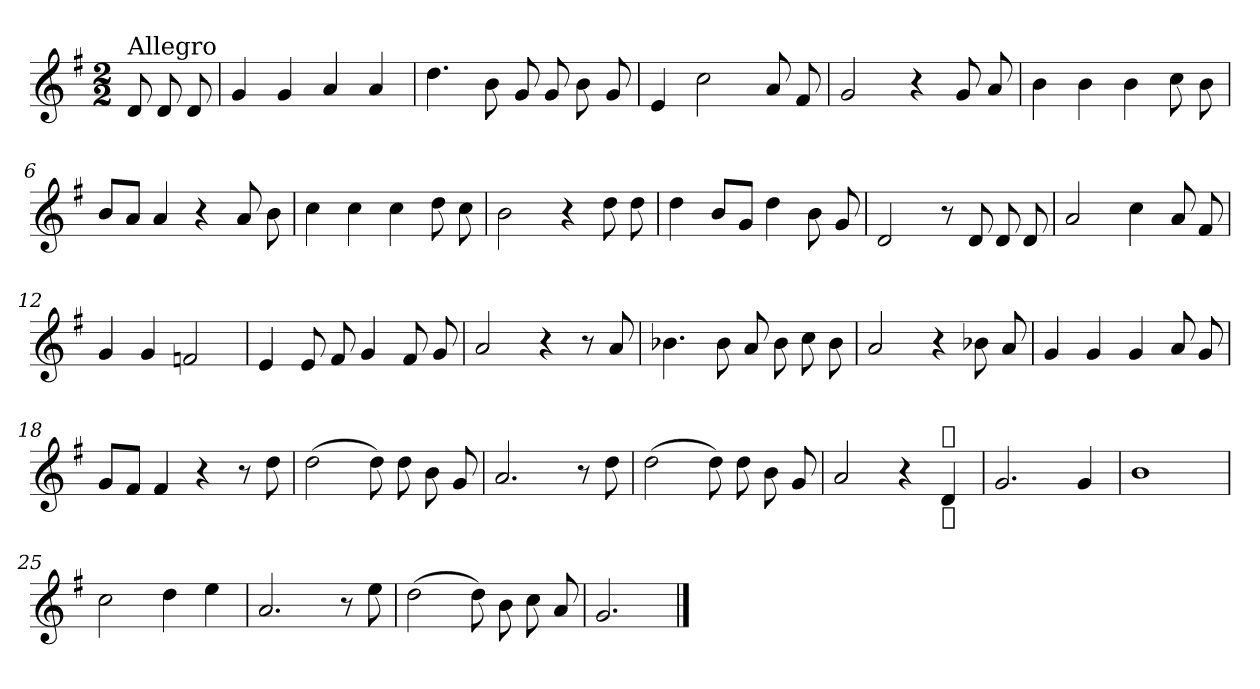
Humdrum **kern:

**kern
*part1
*staff1
*clefG2
*k[f#]
*e:
*M2/2
=
!LO:TX:a:t=Allegro
8d/
8d/
8d/
=1
4g/
4g/
4a/
4a/
=2
4.dd\
8b\
8g/
8g/
8b\
8g/
=3
4e/
2cc\
8a/
8f#/
=4
2g/
4r
8g/
8a/
!!LO:LB:g=z
=5
4b\
4b\
4b\
8cc\
8b\
=6
8b/L
8a/J
4a/
4r
8a/
8b\
=7
4cc\
4cc\
4cc\
8dd\
8cc\
=8
2b\
4r
8dd\
8dd\
=9
4dd\
8b/L
8g/J
4dd\
8b\
8g/
!!LO:LB:g=z
=10
2d/
8r
8d/
8d/
8d/
=11
2a/
4cc\
8a/
8f#/
=12
4g/
4g/
2fn/
=13
4e/
8e/
8f#/
4g/
8f#/
8g/
=14
2a/
4r
8r
8a/
!!LO:LB:g=z
=15
4.b-X\
8b-\
8a/
8b-\
8cc\
8b-\
=16
2a/
4r
8b-X\
8a/
=17
4g/
4g/
4g/
8a/
8g/
=18
8g/L
8f#/J
4f#/
4r
8r
8dd\
=19
(>2dd\
8dd\)
8dd\
8b\
8g/
!!LO:LB:g=z
=20
2.a/
8r
8dd\
=21
(>2dd\
8dd\)
8dd\
8b\
8g/
=22
2a/
4r
!LO:TX:a:t=𝄋
!LO:TX:b:t=𝄋
4d/
=23
2.g/
4g/
=24
1b
=25
2cc\
4dd\
4ee\
!!LO:LB:g=z
=26
2.a/
8r
8ee\
=27
(>2dd\
8dd\)
8b\
8cc\
8a/
=28
2.g/
==
*-
